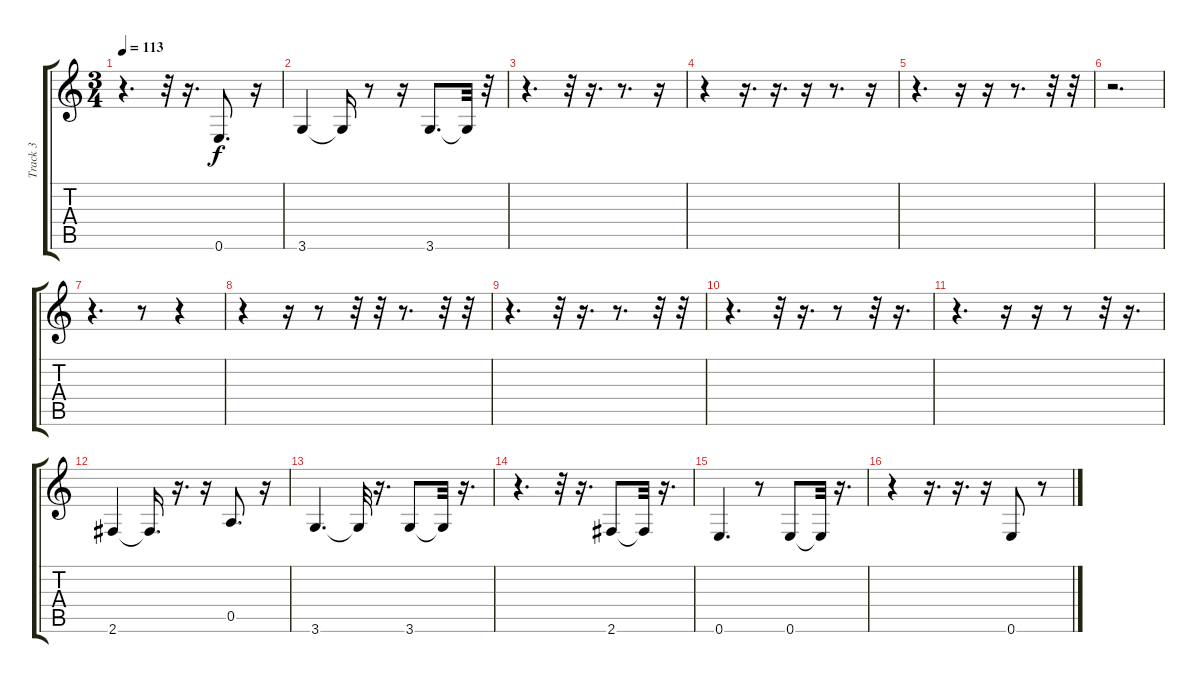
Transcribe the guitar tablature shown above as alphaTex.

\track ("Track 3" "Track 3") {instrument electricbasspick}
\staff {score tabs}
\tuning (E4 B3 G3 D3 A2 E2) {hide}
\ts (3 4)
\tempo 113
\clef g2
\ks c
r.4{d dy f} r.32 r.16{d} 0.6.8{d} r.16 |
3.6.4 3.6{t}.16 r.8 r.16 3.6.8{d} 3.6{t}.32 r.32 |
r.4{d} r.32 r.16{d} r.8{d} r.16 |
r.4 r.16{d} r.16{d} r.16 r.8{d} r.16 |
r.4{d} r.16 r.16 r.8{d} r.32 r.32 |
r.2{d} |
r.4{d} r.8 r.4 |
r.4 r.16 r.8 r.32 r.32 r.8{d} r.32 r.32 |
r.4{d} r.32 r.16{d} r.8{d} r.32 r.32 |
r.4{d} r.32 r.16{d} r.8 r.32 r.16{d} |
r.4{d} r.16 r.16 r.8 r.32 r.16{d} |
2.6.4 2.6{t}.16{d} r.16{d} r.16 0.5.8{d} r.16 |
3.6.4{d} 3.6{t}.32 r.16{d} 3.6.8 3.6{t}.32 r.16{d} |
r.4{d} r.32 r.16{d} 2.6.8 2.6{t}.32 r.16{d} |
0.6.4{d} r.8 0.6.8 0.6{t}.32 r.16{d} |
r.4 r.16{d} r.16{d} r.16 0.6.8 r.8
